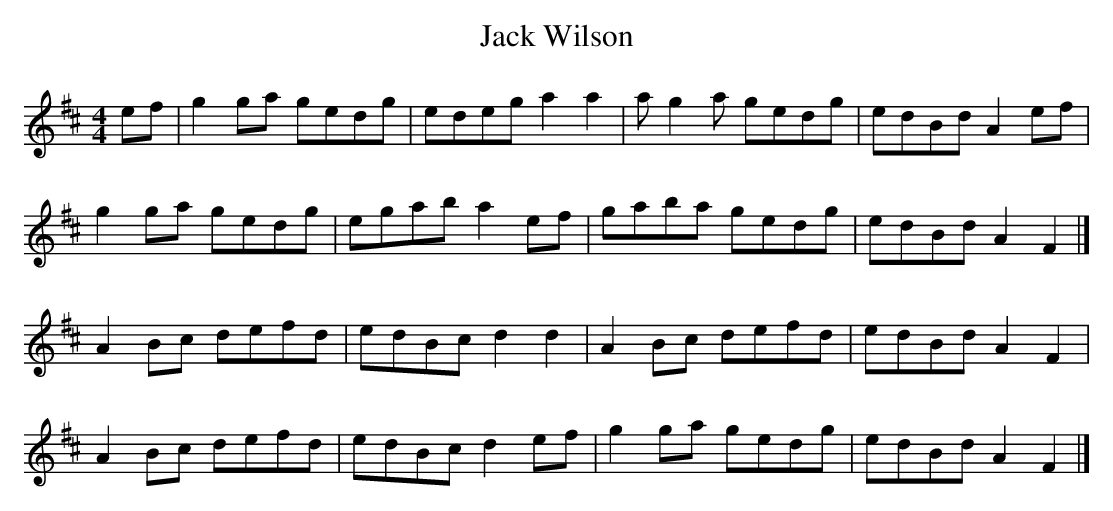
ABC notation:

X:1
T:Jack Wilson
M:4/4
L:1/8
K:D
ef |\
g2 ga gedg | edeg a2 a2 | a g2 a gedg | edBd A2 ef |
g2 ga gedg | egab a2 ef | gaba gedg | edBd A2 F2 |]
A2 Bc defd | edBc d2 d2 | A2 Bc defd | edBd A2 F2 |
A2 Bc defd | edBc d2 ef | g2 ga gedg | edBd A2 F2 |]
